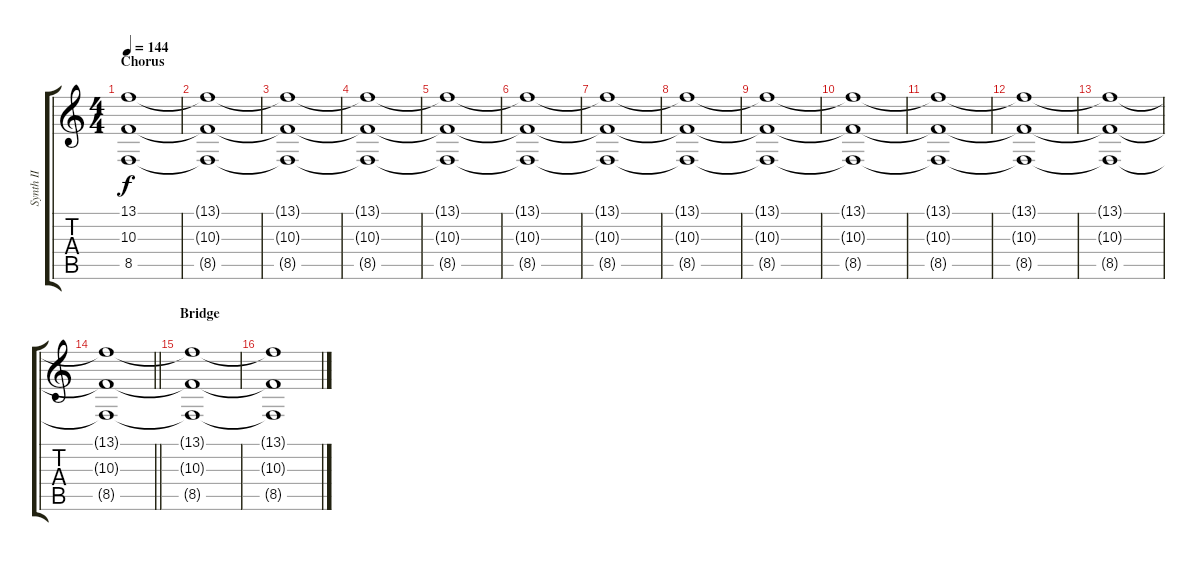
\track ("Synth II" "Synth II") {instrument stringensemble2}
\staff {score tabs}
\tuning (E4 B3 G3 D3 A2 E2) {hide}
\ts (4 4)
\section ("" "Chorus")
\tempo 144
\clef g2
\ks c
(13.1{t} 10.3{t} 8.5{t}).1{dy f} |
(13.1{t} 10.3{t} 8.5{t}).1 |
(13.1{t} 10.3{t} 8.5{t}).1 |
(13.1{t} 10.3{t} 8.5{t}).1 |
(13.1{t} 10.3{t} 8.5{t}).1 |
(13.1{t} 10.3{t} 8.5{t}).1 |
(13.1{t} 10.3{t} 8.5{t}).1 |
(13.1{t} 10.3{t} 8.5{t}).1 |
(13.1{t} 10.3{t} 8.5{t}).1 |
(13.1{t} 10.3{t} 8.5{t}).1 |
(13.1{t} 10.3{t} 8.5{t}).1 |
(13.1{t} 10.3{t} 8.5{t}).1 |
(13.1{t} 10.3{t} 8.5{t}).1 |
\barLineRight lightlight
(13.1{t} 10.3{t} 8.5{t}).1 |
\section ("" "Bridge")
(13.1{t} 10.3{t} 8.5{t}).1 |
(13.1{t} 10.3{t} 8.5{t}).1
